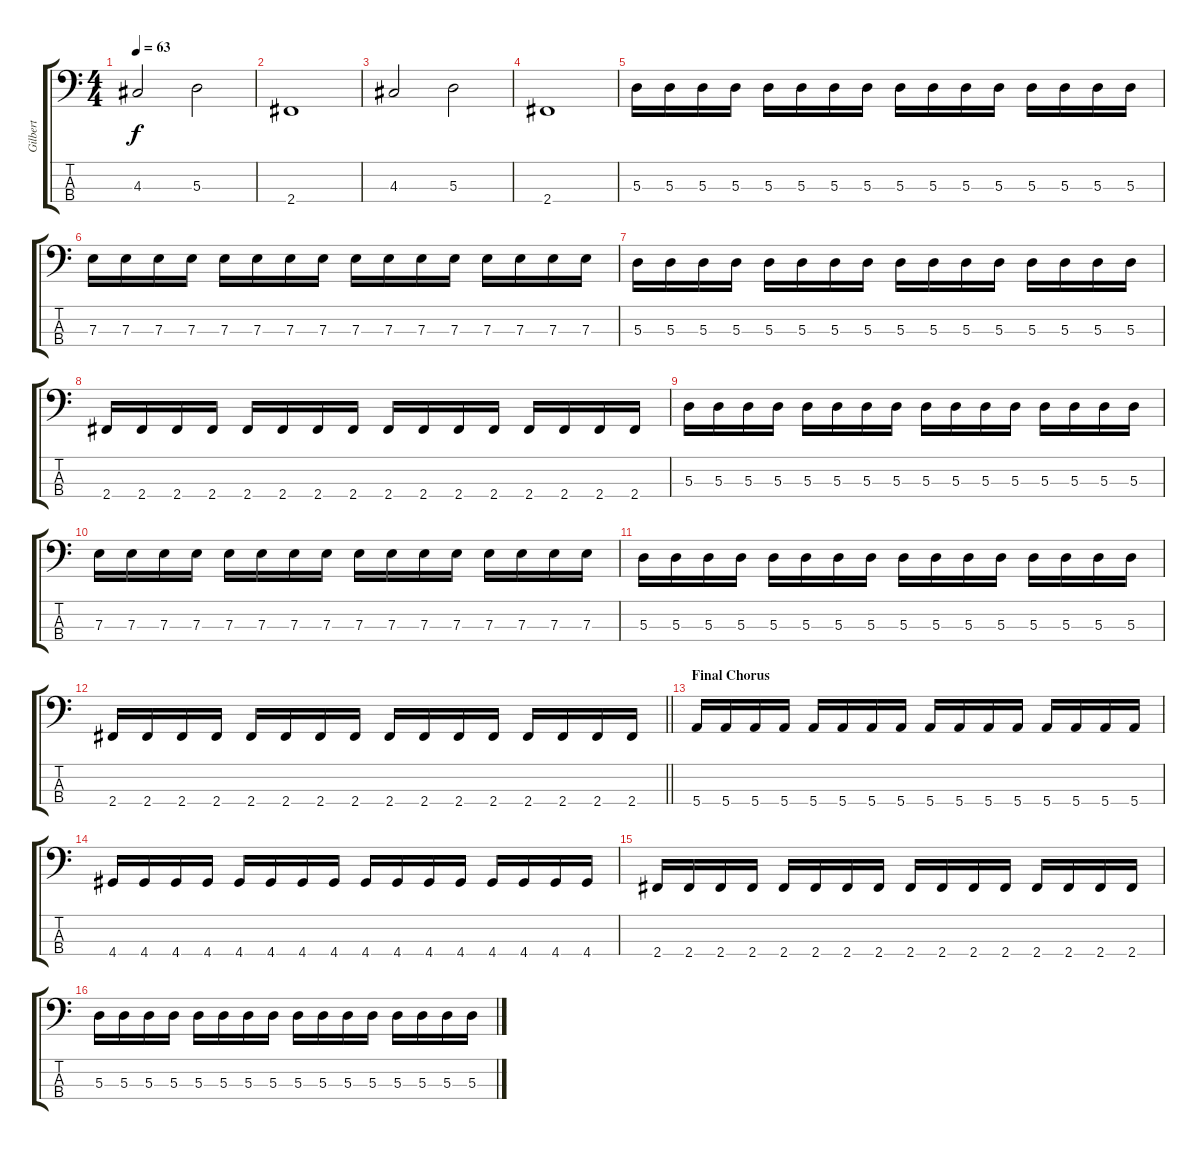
\track ("Gilbert" "Gilbert") {instrument electricbassfinger}
\staff {score tabs}
\tuning (G2 D2 A1 E1) {hide}
\ts (4 4)
\tempo 63
\clef f4
\ks c
4.3.2{dy f} 5.3.2 |
2.4.1 |
4.3.2 5.3.2 |
2.4.1 |
5.3.16 5.3.16 5.3.16 5.3.16 5.3.16 5.3.16 5.3.16 5.3.16 5.3.16 5.3.16 5.3.16 5.3.16 5.3.16 5.3.16 5.3.16 5.3.16 |
7.3.16 7.3.16 7.3.16 7.3.16 7.3.16 7.3.16 7.3.16 7.3.16 7.3.16 7.3.16 7.3.16 7.3.16 7.3.16 7.3.16 7.3.16 7.3.16 |
5.3.16 5.3.16 5.3.16 5.3.16 5.3.16 5.3.16 5.3.16 5.3.16 5.3.16 5.3.16 5.3.16 5.3.16 5.3.16 5.3.16 5.3.16 5.3.16 |
2.4.16 2.4.16 2.4.16 2.4.16 2.4.16 2.4.16 2.4.16 2.4.16 2.4.16 2.4.16 2.4.16 2.4.16 2.4.16 2.4.16 2.4.16 2.4.16 |
5.3.16 5.3.16 5.3.16 5.3.16 5.3.16 5.3.16 5.3.16 5.3.16 5.3.16 5.3.16 5.3.16 5.3.16 5.3.16 5.3.16 5.3.16 5.3.16 |
7.3.16 7.3.16 7.3.16 7.3.16 7.3.16 7.3.16 7.3.16 7.3.16 7.3.16 7.3.16 7.3.16 7.3.16 7.3.16 7.3.16 7.3.16 7.3.16 |
5.3.16 5.3.16 5.3.16 5.3.16 5.3.16 5.3.16 5.3.16 5.3.16 5.3.16 5.3.16 5.3.16 5.3.16 5.3.16 5.3.16 5.3.16 5.3.16 |
\barLineRight lightlight
2.4.16 2.4.16 2.4.16 2.4.16 2.4.16 2.4.16 2.4.16 2.4.16 2.4.16 2.4.16 2.4.16 2.4.16 2.4.16 2.4.16 2.4.16 2.4.16 |
\section ("" "Final Chorus")
5.4.16 5.4.16 5.4.16 5.4.16 5.4.16 5.4.16 5.4.16 5.4.16 5.4.16 5.4.16 5.4.16 5.4.16 5.4.16 5.4.16 5.4.16 5.4.16 |
4.4.16 4.4.16 4.4.16 4.4.16 4.4.16 4.4.16 4.4.16 4.4.16 4.4.16 4.4.16 4.4.16 4.4.16 4.4.16 4.4.16 4.4.16 4.4.16 |
2.4.16 2.4.16 2.4.16 2.4.16 2.4.16 2.4.16 2.4.16 2.4.16 2.4.16 2.4.16 2.4.16 2.4.16 2.4.16 2.4.16 2.4.16 2.4.16 |
5.3.16 5.3.16 5.3.16 5.3.16 5.3.16 5.3.16 5.3.16 5.3.16 5.3.16 5.3.16 5.3.16 5.3.16 5.3.16 5.3.16 5.3.16 5.3.16
